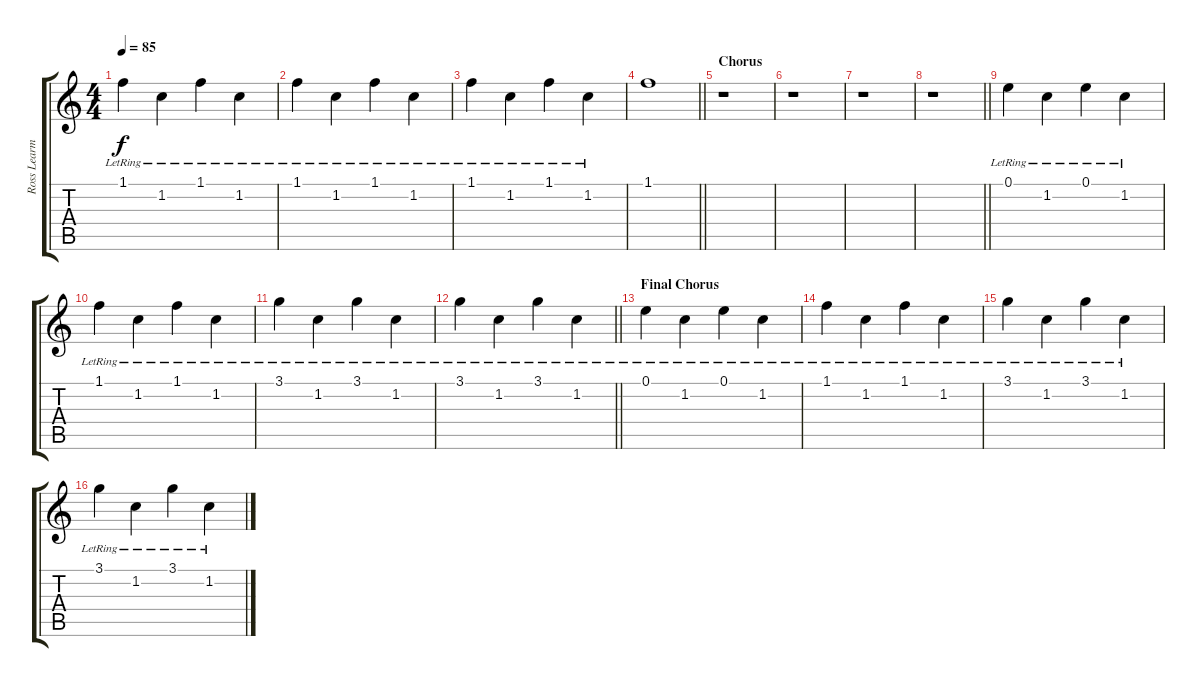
\track ("Ross Learmoth (Rhythm Guitar)" "Ross Learm") {instrument electricguitarclean}
\staff {score tabs}
\tuning (E4 B3 G3 D3 A2 E2) {hide}
\ts (4 4)
\tempo 85
\clef g2
\ks c
1.1{lr}.4{dy f} 1.2{lr}.4 1.1{lr}.4 1.2{lr}.4 |
1.1{lr}.4 1.2{lr}.4 1.1{lr}.4 1.2{lr}.4 |
1.1{lr}.4 1.2{lr}.4 1.1{lr}.4 1.2{lr}.4 |
\barLineRight lightlight
1.1.1 |
\section ("" "Chorus")
r.1 |
r.1 |
r.1 |
\barLineRight lightlight
r.1 |
0.1{lr}.4 1.2{lr}.4 0.1{lr}.4 1.2{lr}.4 |
1.1{lr}.4 1.2{lr}.4 1.1{lr}.4 1.2{lr}.4 |
3.1{lr}.4 1.2{lr}.4 3.1{lr}.4 1.2{lr}.4 |
\barLineRight lightlight
3.1{lr}.4 1.2{lr}.4 3.1{lr}.4 1.2{lr}.4 |
\section ("" "Final Chorus")
0.1{lr}.4 1.2{lr}.4 0.1{lr}.4 1.2{lr}.4 |
1.1{lr}.4 1.2{lr}.4 1.1{lr}.4 1.2{lr}.4 |
3.1{lr}.4 1.2{lr}.4 3.1{lr}.4 1.2{lr}.4 |
3.1{lr}.4 1.2{lr}.4 3.1{lr}.4 1.2{lr}.4
